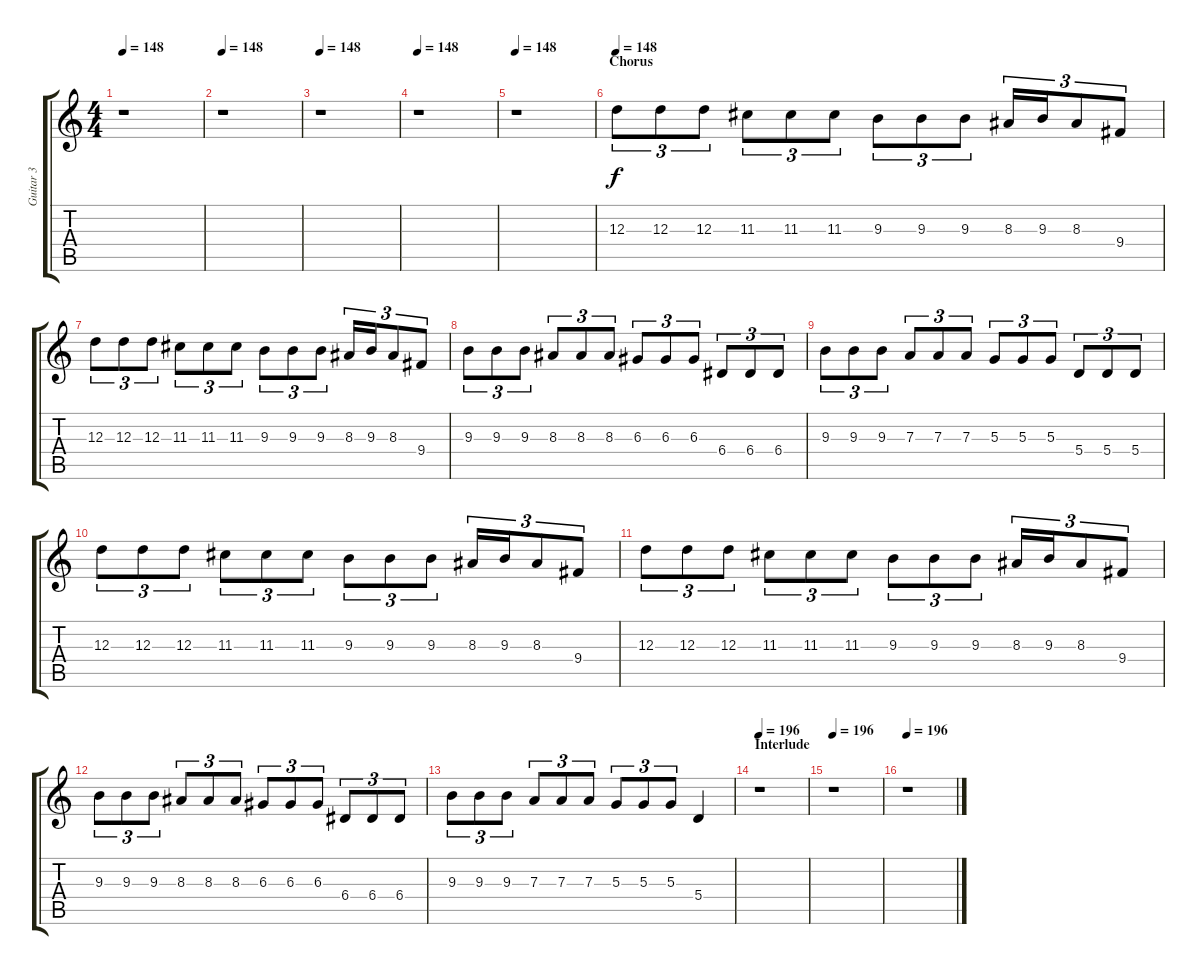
\track ("Guitar 3" "Guitar 3") {instrument overdrivenguitar}
\staff {score tabs}
\tuning (B3 Gb3 D3 A2 E2 B1) {hide}
\ts (4 4)
\tempo 148
\clef g2
\ks c
r.1{dy f} |
\tempo 148
r.1 |
\tempo 148
r.1 |
\tempo 148
r.1 |
\tempo 148
r.1 |
\section ("" "Chorus")
\tempo 148
12.3.8{tu (3 2)} 12.3.8{tu (3 2)} 12.3.8{tu (3 2)} 11.3.8{tu (3 2)} 11.3.8{tu (3 2)} 11.3.8{tu (3 2)} 9.3.8{tu (3 2)} 9.3.8{tu (3 2)} 9.3.8{tu (3 2)} 8.3.16{tu (3 2)} 9.3.16{tu (3 2)} 8.3.8{tu (3 2)} 9.4.8{tu (3 2)} |
12.3.8{tu (3 2)} 12.3.8{tu (3 2)} 12.3.8{tu (3 2)} 11.3.8{tu (3 2)} 11.3.8{tu (3 2)} 11.3.8{tu (3 2)} 9.3.8{tu (3 2)} 9.3.8{tu (3 2)} 9.3.8{tu (3 2)} 8.3.16{tu (3 2)} 9.3.16{tu (3 2)} 8.3.8{tu (3 2)} 9.4.8{tu (3 2)} |
9.3.8{tu (3 2)} 9.3.8{tu (3 2)} 9.3.8{tu (3 2)} 8.3.8{tu (3 2)} 8.3.8{tu (3 2)} 8.3.8{tu (3 2)} 6.3.8{tu (3 2)} 6.3.8{tu (3 2)} 6.3.8{tu (3 2)} 6.4.8{tu (3 2)} 6.4.8{tu (3 2)} 6.4.8{tu (3 2)} |
9.3.8{tu (3 2)} 9.3.8{tu (3 2)} 9.3.8{tu (3 2)} 7.3.8{tu (3 2)} 7.3.8{tu (3 2)} 7.3.8{tu (3 2)} 5.3.8{tu (3 2)} 5.3.8{tu (3 2)} 5.3.8{tu (3 2)} 5.4.8{tu (3 2)} 5.4.8{tu (3 2)} 5.4.8{tu (3 2)} |
12.3.8{tu (3 2)} 12.3.8{tu (3 2)} 12.3.8{tu (3 2)} 11.3.8{tu (3 2)} 11.3.8{tu (3 2)} 11.3.8{tu (3 2)} 9.3.8{tu (3 2)} 9.3.8{tu (3 2)} 9.3.8{tu (3 2)} 8.3.16{tu (3 2)} 9.3.16{tu (3 2)} 8.3.8{tu (3 2)} 9.4.8{tu (3 2)} |
12.3.8{tu (3 2)} 12.3.8{tu (3 2)} 12.3.8{tu (3 2)} 11.3.8{tu (3 2)} 11.3.8{tu (3 2)} 11.3.8{tu (3 2)} 9.3.8{tu (3 2)} 9.3.8{tu (3 2)} 9.3.8{tu (3 2)} 8.3.16{tu (3 2)} 9.3.16{tu (3 2)} 8.3.8{tu (3 2)} 9.4.8{tu (3 2)} |
9.3.8{tu (3 2)} 9.3.8{tu (3 2)} 9.3.8{tu (3 2)} 8.3.8{tu (3 2)} 8.3.8{tu (3 2)} 8.3.8{tu (3 2)} 6.3.8{tu (3 2)} 6.3.8{tu (3 2)} 6.3.8{tu (3 2)} 6.4.8{tu (3 2)} 6.4.8{tu (3 2)} 6.4.8{tu (3 2)} |
9.3.8{tu (3 2)} 9.3.8{tu (3 2)} 9.3.8{tu (3 2)} 7.3.8{tu (3 2)} 7.3.8{tu (3 2)} 7.3.8{tu (3 2)} 5.3.8{tu (3 2)} 5.3.8{tu (3 2)} 5.3.8{tu (3 2)} 5.4.4 |
\section ("" "Interlude")
\tempo 196
r.1 |
\tempo 196
r.1 |
\tempo 196
r.1
